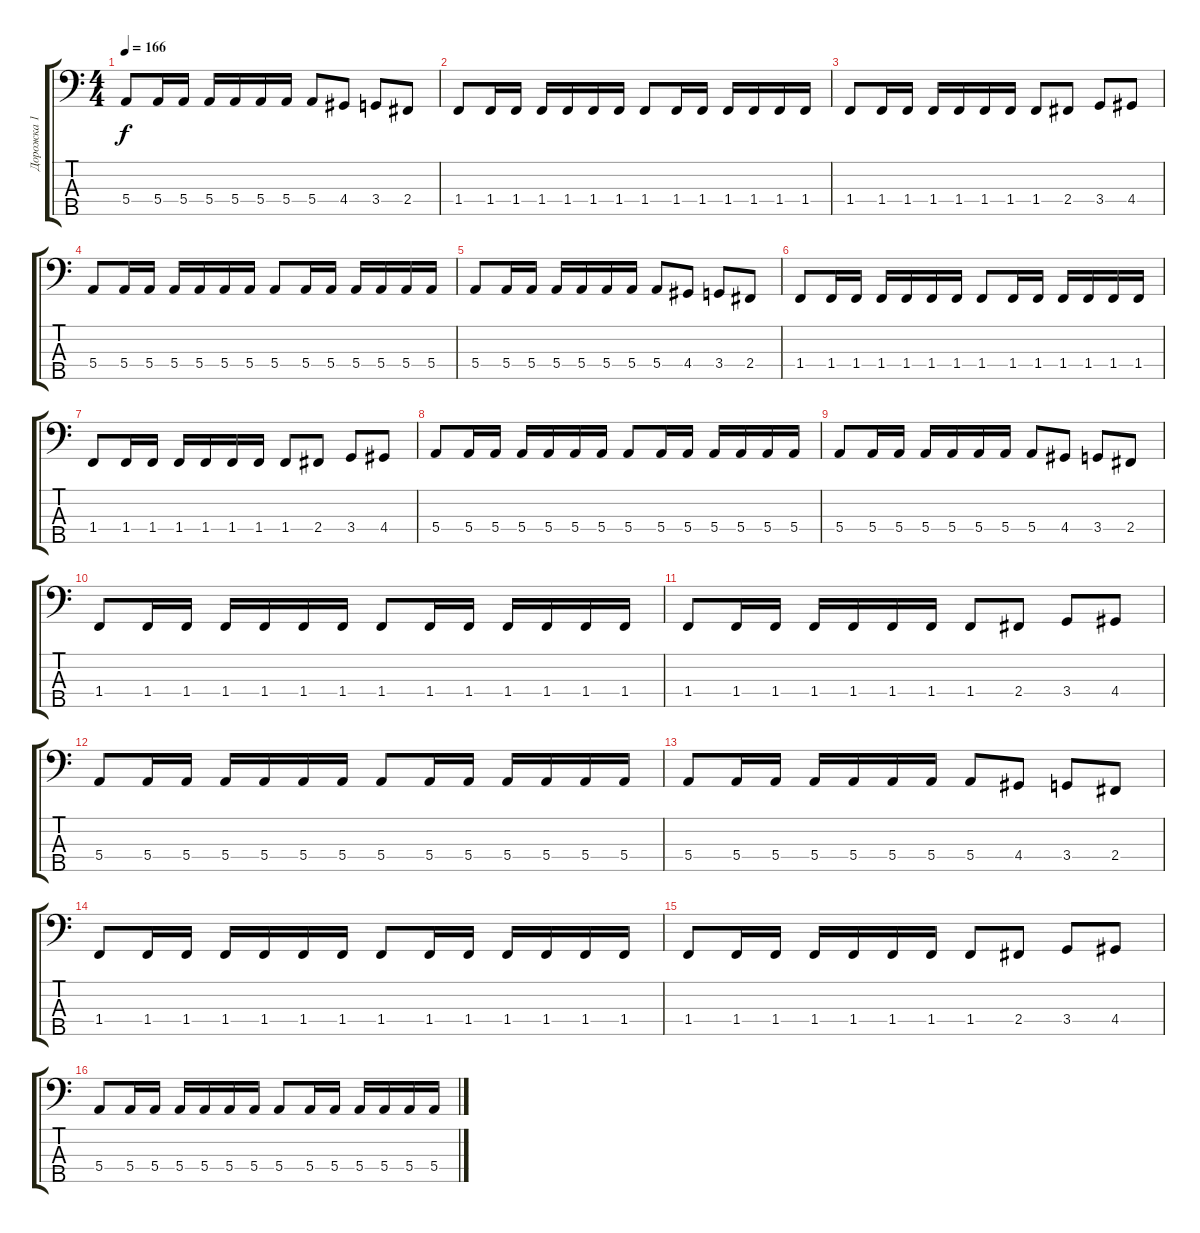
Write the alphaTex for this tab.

\track ("Дорожка 1" "Дорожка 1") {instrument electricbassfinger}
\staff {score tabs}
\tuning (G2 D2 A1 E1 B0) {hide}
\ts (4 4)
\tempo 166
\clef f4
\ks c
5.4.8{dy f} 5.4.16 5.4.16 5.4.16 5.4.16 5.4.16 5.4.16 5.4.8 4.4.8 3.4.8 2.4.8 |
1.4.8 1.4.16 1.4.16 1.4.16 1.4.16 1.4.16 1.4.16 1.4.8 1.4.16 1.4.16 1.4.16 1.4.16 1.4.16 1.4.16 |
1.4.8 1.4.16 1.4.16 1.4.16 1.4.16 1.4.16 1.4.16 1.4.8 2.4.8 3.4.8 4.4.8 |
5.4.8 5.4.16 5.4.16 5.4.16 5.4.16 5.4.16 5.4.16 5.4.8 5.4.16 5.4.16 5.4.16 5.4.16 5.4.16 5.4.16 |
5.4.8 5.4.16 5.4.16 5.4.16 5.4.16 5.4.16 5.4.16 5.4.8 4.4.8 3.4.8 2.4.8 |
1.4.8 1.4.16 1.4.16 1.4.16 1.4.16 1.4.16 1.4.16 1.4.8 1.4.16 1.4.16 1.4.16 1.4.16 1.4.16 1.4.16 |
1.4.8 1.4.16 1.4.16 1.4.16 1.4.16 1.4.16 1.4.16 1.4.8 2.4.8 3.4.8 4.4.8 |
5.4.8 5.4.16 5.4.16 5.4.16 5.4.16 5.4.16 5.4.16 5.4.8 5.4.16 5.4.16 5.4.16 5.4.16 5.4.16 5.4.16 |
5.4.8 5.4.16 5.4.16 5.4.16 5.4.16 5.4.16 5.4.16 5.4.8 4.4.8 3.4.8 2.4.8 |
1.4.8 1.4.16 1.4.16 1.4.16 1.4.16 1.4.16 1.4.16 1.4.8 1.4.16 1.4.16 1.4.16 1.4.16 1.4.16 1.4.16 |
1.4.8 1.4.16 1.4.16 1.4.16 1.4.16 1.4.16 1.4.16 1.4.8 2.4.8 3.4.8 4.4.8 |
5.4.8 5.4.16 5.4.16 5.4.16 5.4.16 5.4.16 5.4.16 5.4.8 5.4.16 5.4.16 5.4.16 5.4.16 5.4.16 5.4.16 |
5.4.8 5.4.16 5.4.16 5.4.16 5.4.16 5.4.16 5.4.16 5.4.8 4.4.8 3.4.8 2.4.8 |
1.4.8 1.4.16 1.4.16 1.4.16 1.4.16 1.4.16 1.4.16 1.4.8 1.4.16 1.4.16 1.4.16 1.4.16 1.4.16 1.4.16 |
1.4.8 1.4.16 1.4.16 1.4.16 1.4.16 1.4.16 1.4.16 1.4.8 2.4.8 3.4.8 4.4.8 |
5.4.8 5.4.16 5.4.16 5.4.16 5.4.16 5.4.16 5.4.16 5.4.8 5.4.16 5.4.16 5.4.16 5.4.16 5.4.16 5.4.16
